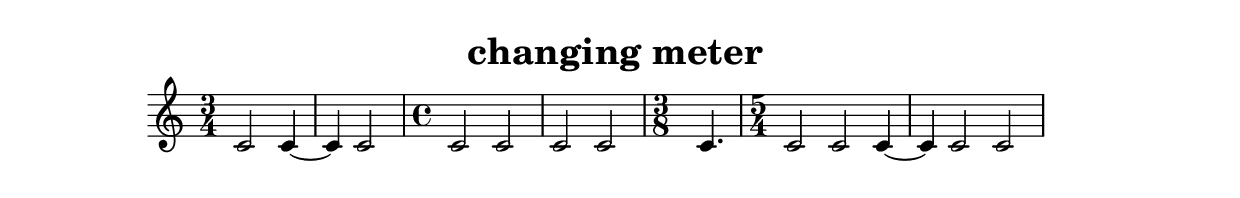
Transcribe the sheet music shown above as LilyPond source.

% [notes] external for Pure Data
% development-version July 14, 2014 
% by Jaime E. Oliver La Rosa
% la.rosa@nyu.edu
% @ the Waverly Labs in NYU MUSIC FAS
% Open this file with Lilypond
% more information is available at lilypond.org
% Released under the GNU General Public License.

% HEADERS

glissandoSkipOn = {
	\override NoteColumn.glissando-skip = ##t
	\hide NoteHead
	\hide Accidental
	\hide Tie
	\override NoteHead.no-ledgers = ##t
}

glissandoSkipOff = {
	\revert NoteColumn.glissando-skip
	\undo \hide NoteHead
	\undo \hide Tie
	\undo \hide Accidental
	\revert NoteHead.no-ledgers
}

\header {
	title = "changing meter "
}

inst_part = \relative c' 
{

\time 3/4

\clef treble 
% ________________________________________bar 1 :
 c2 
		c4~  |
% ________________________________________bar 2 :
c4 
	c2  |
% ________________________________________bar 3 :
\time 4/4

c2 
		c2  |
% ________________________________________bar 4 :
c2 
		c2  |
% ________________________________________bar 5 :
\time 3/8

c4.  |
% ________________________________________bar 6 :
\time 5/4

c2 
		c2 
				c4~  |
% ________________________________________bar 7 :
c4 
	c2 
			c2 
}

\score {
	\new Staff {
		\new Voice {
			\inst_part
		}
	}
	\layout {
		\mergeDifferentlyHeadedOn
		\mergeDifferentlyDottedOn
		\set harmonicDots = ##t
		\override Glissando.thickness = #4
		\set Staff.pedalSustainStyle = #'mixed
		\override TextSpanner.bound-padding = #1.0
		\override TextSpanner.bound-details.right.padding = #1.3
		\override TextSpanner.bound-details.right.stencil-align-dir-y = #CENTER
		\override TextSpanner.bound-details.left.stencil-align-dir-y = #CENTER
		\override TextSpanner.bound-details.right-broken.text = ##f
		\override TextSpanner.bound-details.left-broken.text = ##f
		\override Glissando.minimum-length = #4
		\override Glissando.springs-and-rods = #ly:spanner::set-spacing-rods
		\override Glissando.breakable = ##t
		\override Glissando.after-line-breaking = ##t
		\set baseMoment = #(ly:make-moment 1/8)
		\set beatStructure = #'(2 2 2 2)
		#(set-default-paper-size "a4")
	}
	\midi { }
}

\version "2.18.2"
% notes Pd External version testing 
